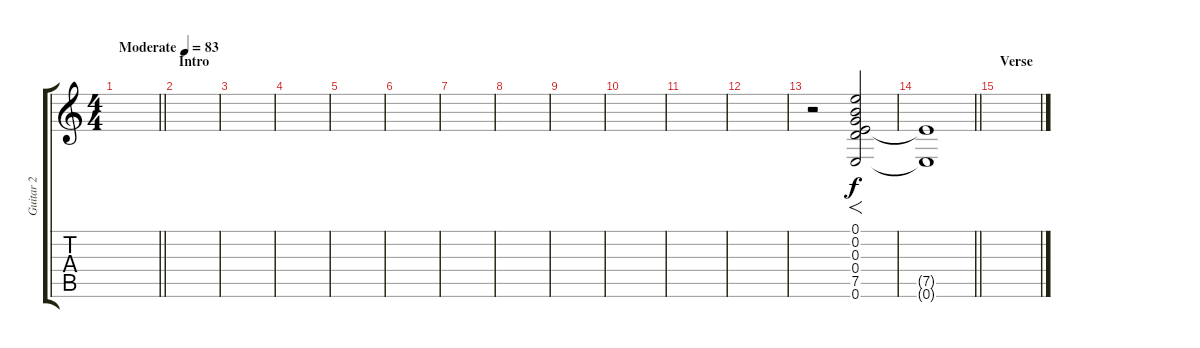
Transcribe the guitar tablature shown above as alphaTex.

\track ("Guitar 2" "Guitar 2") {instrument distortionguitar}
\staff {score tabs}
\tuning (E4 B3 G3 D3 A2 E2) {hide}
\ts (4 4)
\tempo (83 "Moderate")
\clef g2
\barLineRight lightlight
\ks c
|
\section ("" "Intro")
|
|
|
|
|
|
|
|
|
|
|
r.2 (0.1 0.2 0.3 0.4 7.5 0.6).2{f} |
\barLineRight lightlight
(7.5{t} 0.6{t}).1 |
\section ("" "Verse")
